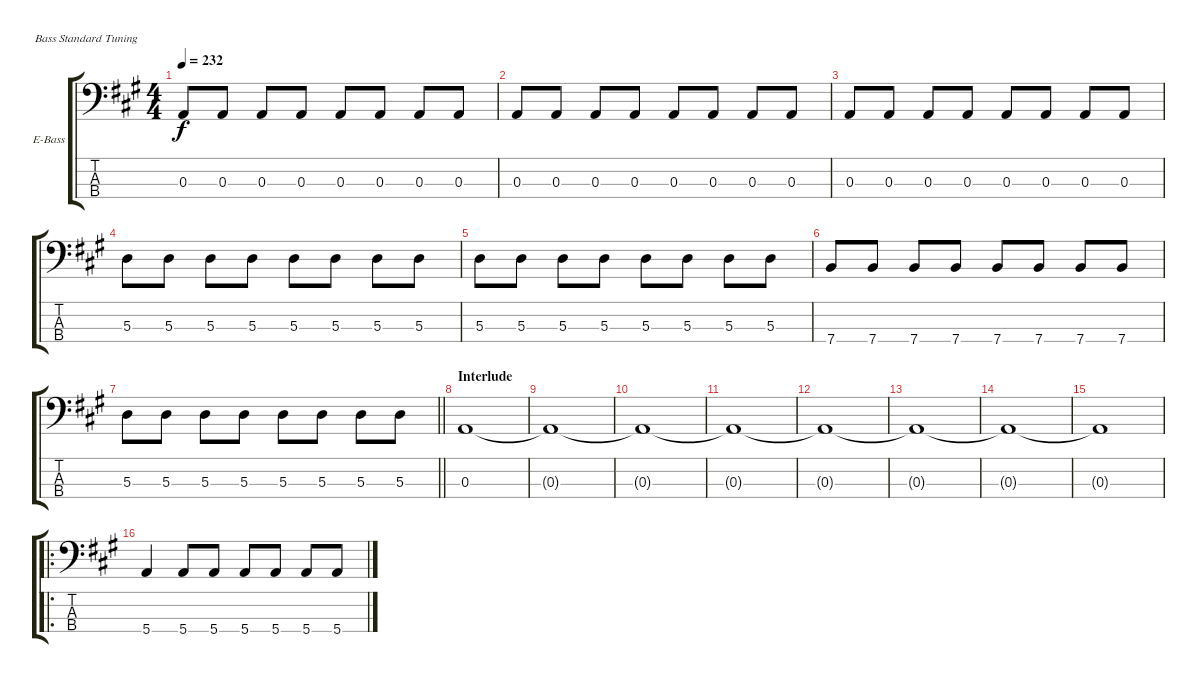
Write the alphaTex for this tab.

\defaultSystemsLayout 4
\bracketExtendMode groupsimilarinstruments
\firstSystemTrackNameOrientation horizontal
\otherSystemsTrackNameOrientation horizontal
\track ("Bass" "E-Bass") {instrument electricbassfinger}
\staff {score tabs}
\tuning (G2 D2 A1 E1)
\ts (4 4)
\tempo 232
\clef f4
\ks a
0.3.8{dy f} 0.3.8 0.3.8 0.3.8 0.3.8 0.3.8 0.3.8 0.3.8 |
0.3.8 0.3.8 0.3.8 0.3.8 0.3.8 0.3.8 0.3.8 0.3.8 |
0.3.8 0.3.8 0.3.8 0.3.8 0.3.8 0.3.8 0.3.8 0.3.8 |
5.3.8 5.3.8 5.3.8 5.3.8 5.3.8 5.3.8 5.3.8 5.3.8 |
5.3.8 5.3.8 5.3.8 5.3.8 5.3.8 5.3.8 5.3.8 5.3.8 |
7.4.8 7.4.8 7.4.8 7.4.8 7.4.8 7.4.8 7.4.8 7.4.8 |
\barLineRight lightlight
5.3.8 5.3.8 5.3.8 5.3.8 5.3.8 5.3.8 5.3.8 5.3.8 |
\section ("" "Interlude")
0.3.1 |
0.3{t}.1 |
0.3{t}.1 |
0.3{t}.1 |
0.3{t}.1 |
0.3{t}.1 |
0.3{t}.1 |
0.3{t}.1 |
\ro
5.4.4 5.4.8 5.4.8 5.4.8 5.4.8 5.4.8 5.4.8
